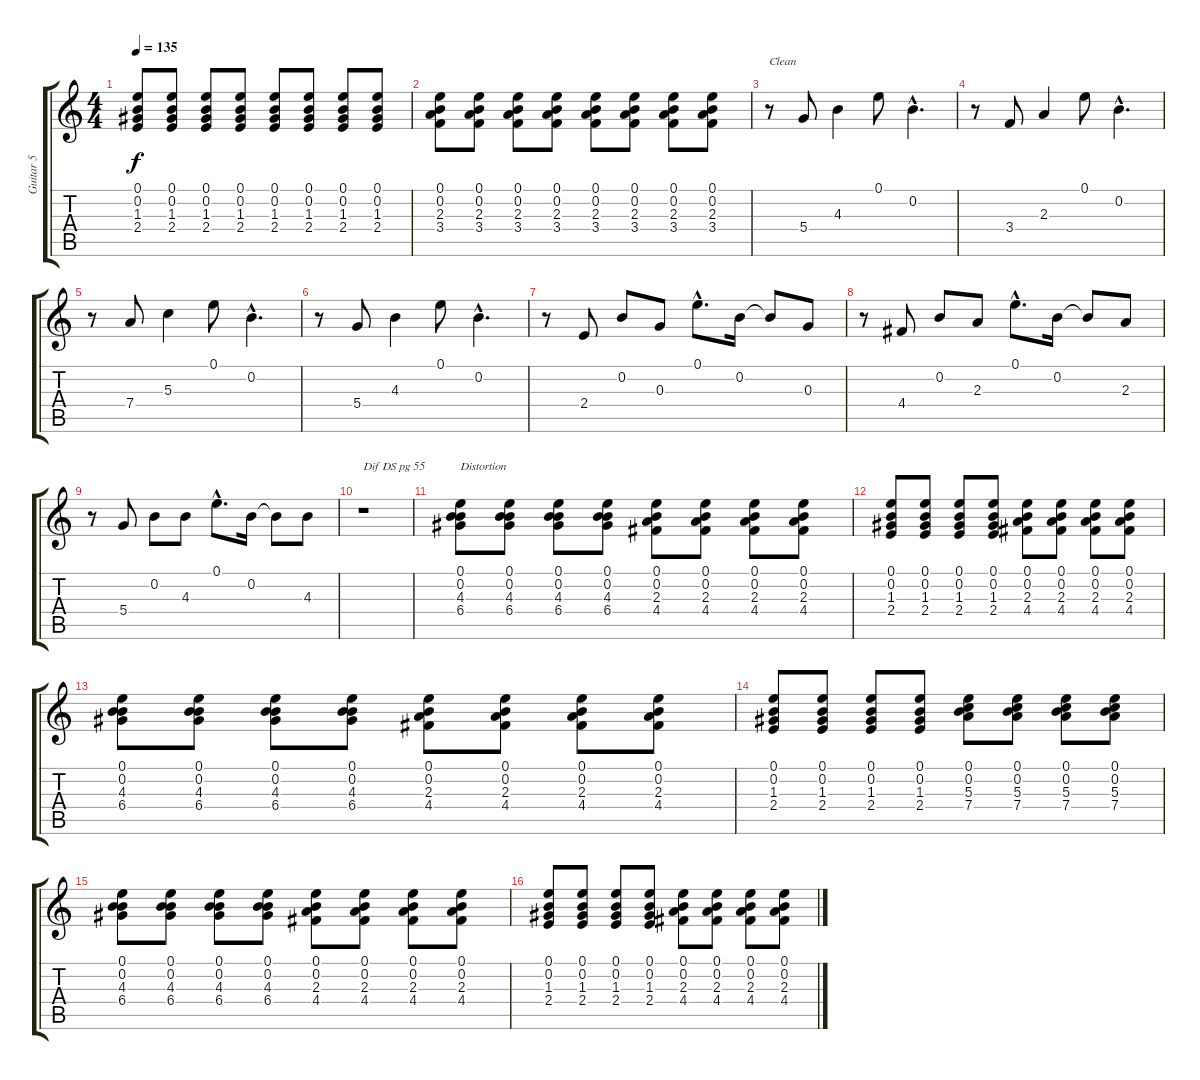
\track ("Guitar 5" "Guitar 5") {instrument distortionguitar}
\staff {score tabs}
\tuning (E4 B3 G3 D3 A2 E2) {hide}
\ts (4 4)
\tempo 135
\clef g2
\ks c
(0.1 0.2 1.3 2.4).8{dy f} (0.1 0.2 1.3 2.4).8 (0.1 0.2 1.3 2.4).8 (0.1 0.2 1.3 2.4).8 (0.1 0.2 1.3 2.4).8 (0.1 0.2 1.3 2.4).8 (0.1 0.2 1.3 2.4).8 (0.1 0.2 1.3 2.4).8 |
(0.1 0.2 2.3 3.4).8 (0.1 0.2 2.3 3.4).8 (0.1 0.2 2.3 3.4).8 (0.1 0.2 2.3 3.4).8 (0.1 0.2 2.3 3.4).8 (0.1 0.2 2.3 3.4).8 (0.1 0.2 2.3 3.4).8 (0.1 0.2 2.3 3.4).8 |
r.8{txt "Clean" volume 12 instrument electricguitarclean} 5.4.8 4.3.4 0.1.8 0.2{hac}.4{d} |
r.8 3.4.8 2.3.4 0.1.8 0.2{hac}.4{d} |
r.8 7.4.8 5.3.4 0.1.8 0.2{hac}.4{d} |
r.8 5.4.8 4.3.4 0.1.8 0.2{hac}.4{d} |
r.8 2.4.8 0.2.8 0.3.8 0.1{hac}.8{d} 0.2.16 0.2{t}.8 0.3.8 |
r.8 4.4.8 0.2.8 2.3.8 0.1{hac}.8{d} 0.2.16 0.2{t}.8 2.3.8 |
r.8 5.4.8 0.2.8 4.3.8 0.1{hac}.8{d} 0.2.16 0.2{t}.8 4.3.8 |
r.1{txt "Dif DS pg 55"} |
(0.1 0.2 4.3 6.4).8{txt "Distortion" volume 9 instrument distortionguitar} (0.1 0.2 4.3 6.4).8 (0.1 0.2 4.3 6.4).8 (0.1 0.2 4.3 6.4).8 (0.1 0.2 2.3 4.4).8 (0.1 0.2 2.3 4.4).8 (0.1 0.2 2.3 4.4).8 (0.1 0.2 2.3 4.4).8 |
(0.1 0.2 1.3 2.4).8 (0.1 0.2 1.3 2.4).8 (0.1 0.2 1.3 2.4).8 (0.1 0.2 1.3 2.4).8 (0.1 0.2 2.3 4.4).8 (0.1 0.2 2.3 4.4).8 (0.1 0.2 2.3 4.4).8 (0.1 0.2 2.3 4.4).8 |
(0.1 0.2 4.3 6.4).8 (0.1 0.2 4.3 6.4).8 (0.1 0.2 4.3 6.4).8 (0.1 0.2 4.3 6.4).8 (0.1 0.2 2.3 4.4).8 (0.1 0.2 2.3 4.4).8 (0.1 0.2 2.3 4.4).8 (0.1 0.2 2.3 4.4).8 |
(0.1 0.2 1.3 2.4).8 (0.1 0.2 1.3 2.4).8 (0.1 0.2 1.3 2.4).8 (0.1 0.2 1.3 2.4).8 (0.1 0.2 5.3 7.4).8 (0.1 0.2 5.3 7.4).8 (0.1 0.2 5.3 7.4).8 (0.1 0.2 5.3 7.4).8 |
(0.1 0.2 4.3 6.4).8 (0.1 0.2 4.3 6.4).8 (0.1 0.2 4.3 6.4).8 (0.1 0.2 4.3 6.4).8 (0.1 0.2 2.3 4.4).8 (0.1 0.2 2.3 4.4).8 (0.1 0.2 2.3 4.4).8 (0.1 0.2 2.3 4.4).8 |
(0.1 0.2 1.3 2.4).8 (0.1 0.2 1.3 2.4).8 (0.1 0.2 1.3 2.4).8 (0.1 0.2 1.3 2.4).8 (0.1 0.2 2.3 4.4).8 (0.1 0.2 2.3 4.4).8 (0.1 0.2 2.3 4.4).8 (0.1 0.2 2.3 4.4).8
